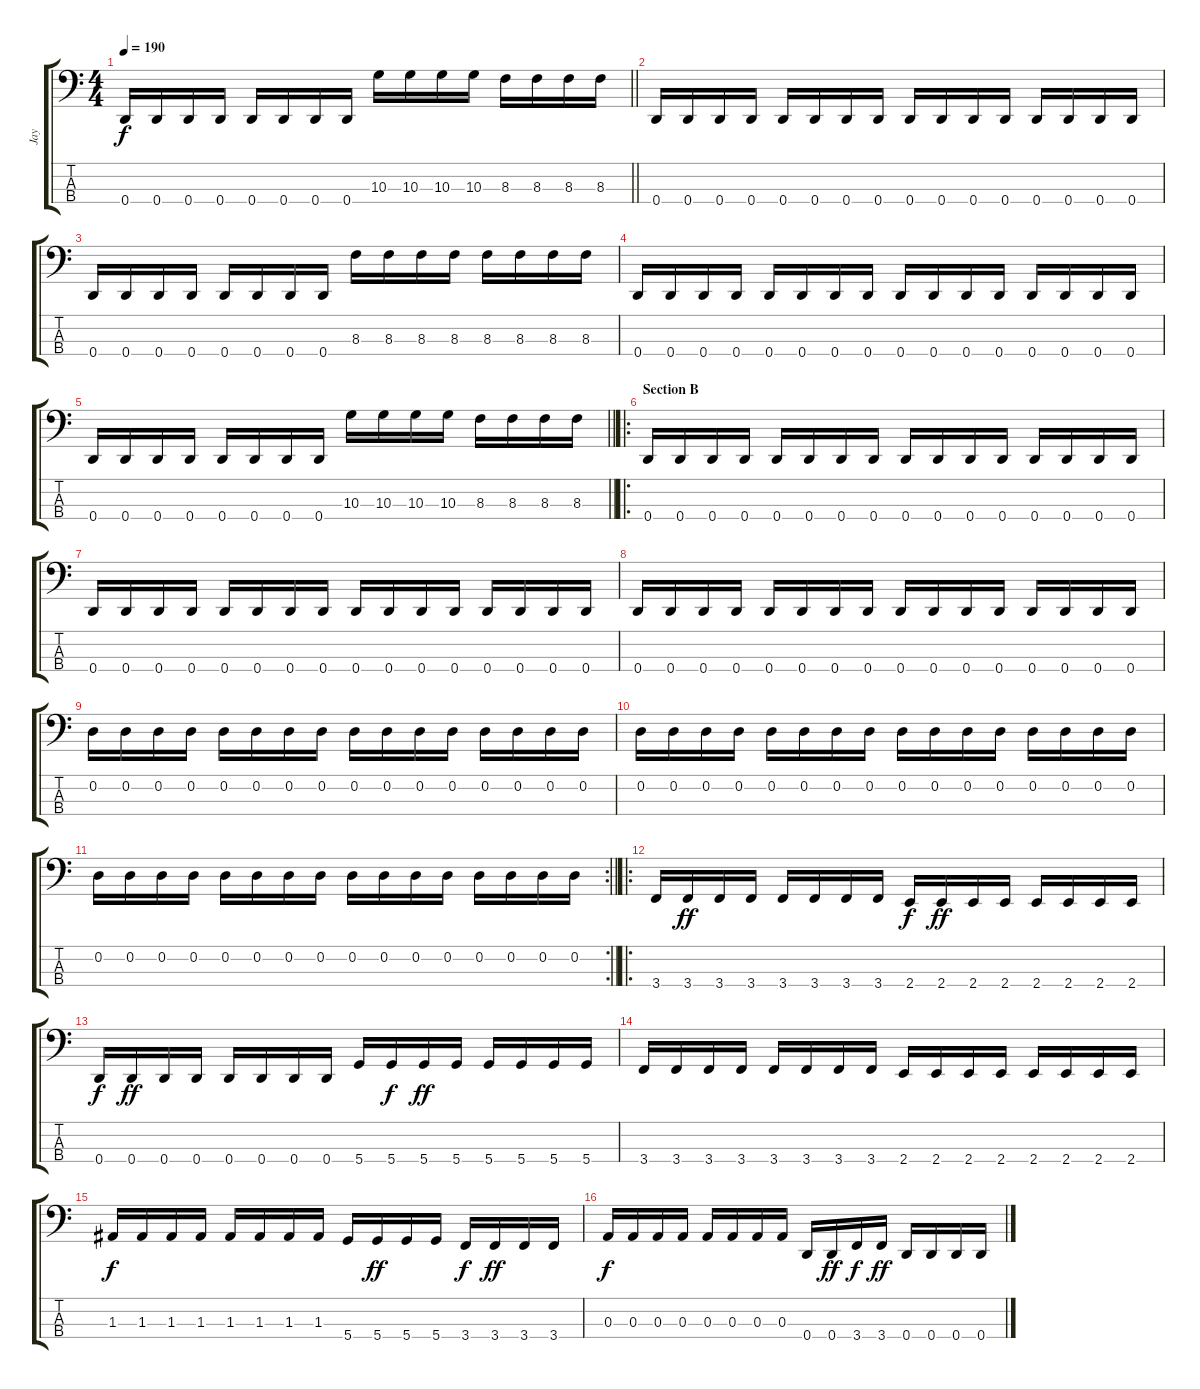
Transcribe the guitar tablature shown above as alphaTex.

\track ("Jay" "Jay") {instrument electricbasspick}
\staff {score tabs}
\tuning (G2 D2 A1 D1) {hide}
\ts (4 4)
\tempo 190
\clef f4
\barLineRight lightlight
\ks c
0.4.16{dy f} 0.4.16 0.4.16 0.4.16 0.4.16 0.4.16 0.4.16 0.4.16 10.3.16 10.3.16 10.3.16 10.3.16 8.3.16 8.3.16 8.3.16 8.3.16 |
0.4.16 0.4.16 0.4.16 0.4.16 0.4.16 0.4.16 0.4.16 0.4.16 0.4.16 0.4.16 0.4.16 0.4.16 0.4.16 0.4.16 0.4.16 0.4.16 |
0.4.16 0.4.16 0.4.16 0.4.16 0.4.16 0.4.16 0.4.16 0.4.16 8.3.16 8.3.16 8.3.16 8.3.16 8.3.16 8.3.16 8.3.16 8.3.16 |
0.4.16 0.4.16 0.4.16 0.4.16 0.4.16 0.4.16 0.4.16 0.4.16 0.4.16 0.4.16 0.4.16 0.4.16 0.4.16 0.4.16 0.4.16 0.4.16 |
\barLineRight lightlight
0.4.16 0.4.16 0.4.16 0.4.16 0.4.16 0.4.16 0.4.16 0.4.16 10.3.16 10.3.16 10.3.16 10.3.16 8.3.16 8.3.16 8.3.16 8.3.16 |
\ro
\section ("" "Section B")
0.4.16 0.4.16 0.4.16 0.4.16 0.4.16 0.4.16 0.4.16 0.4.16 0.4.16 0.4.16 0.4.16 0.4.16 0.4.16 0.4.16 0.4.16 0.4.16 |
0.4.16 0.4.16 0.4.16 0.4.16 0.4.16 0.4.16 0.4.16 0.4.16 0.4.16 0.4.16 0.4.16 0.4.16 0.4.16 0.4.16 0.4.16 0.4.16 |
0.4.16 0.4.16 0.4.16 0.4.16 0.4.16 0.4.16 0.4.16 0.4.16 0.4.16 0.4.16 0.4.16 0.4.16 0.4.16 0.4.16 0.4.16 0.4.16 |
0.2.16 0.2.16 0.2.16 0.2.16 0.2.16 0.2.16 0.2.16 0.2.16 0.2.16 0.2.16 0.2.16 0.2.16 0.2.16 0.2.16 0.2.16 0.2.16 |
0.2.16 0.2.16 0.2.16 0.2.16 0.2.16 0.2.16 0.2.16 0.2.16 0.2.16 0.2.16 0.2.16 0.2.16 0.2.16 0.2.16 0.2.16 0.2.16 |
\rc 2
\barLineRight lightlight
0.2.16 0.2.16 0.2.16 0.2.16 0.2.16 0.2.16 0.2.16 0.2.16 0.2.16 0.2.16 0.2.16 0.2.16 0.2.16 0.2.16 0.2.16 0.2.16 |
\ro
3.4.16 3.4.16{dy ff} 3.4.16 3.4.16 3.4.16 3.4.16 3.4.16 3.4.16 2.4.16{dy f} 2.4.16{dy ff} 2.4.16 2.4.16 2.4.16 2.4.16 2.4.16 2.4.16 |
0.4.16{dy f} 0.4.16{dy ff} 0.4.16 0.4.16 0.4.16 0.4.16 0.4.16 0.4.16 5.4.16 5.4.16{dy f} 5.4.16{dy ff} 5.4.16 5.4.16 5.4.16 5.4.16 5.4.16 |
3.4.16 3.4.16 3.4.16 3.4.16 3.4.16 3.4.16 3.4.16 3.4.16 2.4.16 2.4.16 2.4.16 2.4.16 2.4.16 2.4.16 2.4.16 2.4.16 |
1.3.16{dy f} 1.3.16 1.3.16 1.3.16 1.3.16 1.3.16 1.3.16 1.3.16 5.4.16 5.4.16{dy ff} 5.4.16 5.4.16 3.4.16{dy f} 3.4.16{dy ff} 3.4.16 3.4.16 |
0.3.16{dy f} 0.3.16 0.3.16 0.3.16 0.3.16 0.3.16 0.3.16 0.3.16 0.4.16 0.4.16{dy ff} 3.4.16{dy f} 3.4.16{dy ff} 0.4.16 0.4.16 0.4.16 0.4.16
